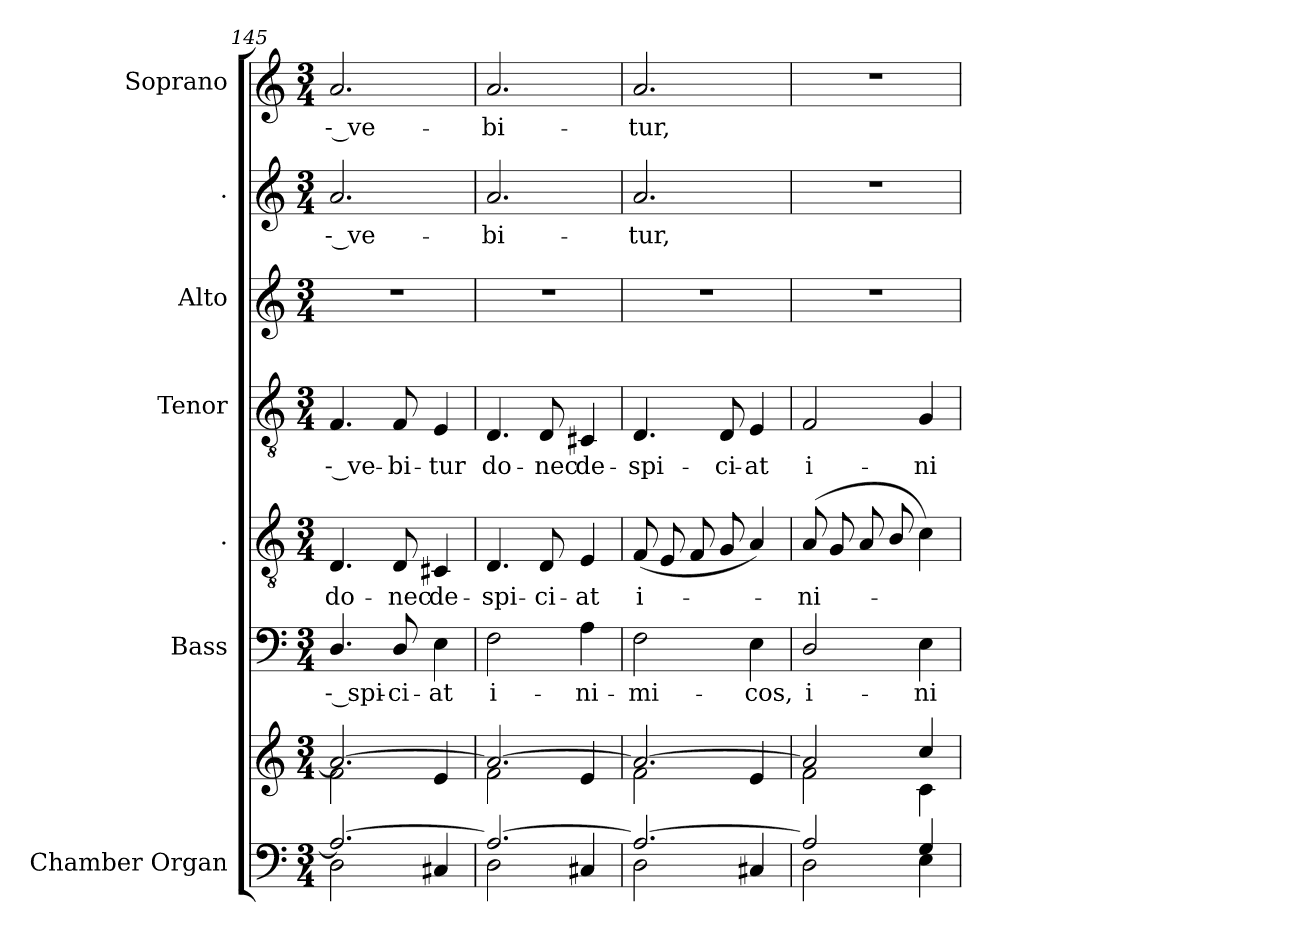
**kern	**kern	**kern	**text	**kern	**text	**kern	**text	**kern	**kern	**text	**kern	**text
*part7	*part7	*part6	*part6	*part5	*part5	*part4	*part4	*part3	*part2	*part2	*part1	*part1
*staff8	*staff7	*staff6	*staff6	*staff5	*staff5	*staff4	*staff4	*staff3	*staff2	*staff2	*staff1	*staff1
*I"Chamber  Organ	*	*I"Bass	*	*I".	*	*I"Tenor	*	*I"Alto	*I".	*	*I"Soprano	*
*I'Org.	*	*I'B.	*	*	*	*I'T.	*	*I'A.	*	*	*I'S.	*
!!LO:LB:g=z
*clefF4	*clefG2	*clefF4	*	*clefGv2	*	*clefGv2	*	*clefG2	*clefG2	*	*clefG2	*
*	*	*	*	*ITrd7c12	*	*ITrd7c12	*	*	*	*	*	*
*k[]	*k[]	*k[]	*	*k[]	*	*k[]	*	*k[]	*k[]	*	*k[]	*
*C:	*C:	*C:	*	*C:	*	*C:	*	*C:	*C:	*	*C:	*
*M3/4	*M3/4	*M3/4	*	*M3/4	*	*M3/4	*	*M3/4	*M3/4	*	*M3/4	*
=145	=145	=145	=145	=145	=145	=145	=145	=145	=145	=145	=145	=145
*^	*^	*	*	*	*	*	*	*	*	*	*	*
!	!	!	!	!	!LO:LY:b:color=#000000	!	!	!	!	!	!	!	!	!
!	!	!	!	!	!	!	!LO:LY:b:color=#000000	!	!	!	!	!	!	!
!	!	!	!	!	!	!	!	!	!LO:LY:b:color=#000000	!LO:N:vis=1	!	!	!	!
!	!	!	!	!	!	!	!	!	!	!	!	!LO:LY:b:color=#000000	!	!
!	!	!	!	!	!	!	!	!	!	!	!	!	!	!LO:LY:b:color=#000000
2.Ai/_	2Di\	2.ai/_	2fi\	4.Di/	-- spi-	4.DDi/	do-	4.FFi/	-- ve-	2.r	2.ai/	-- ve-	2.ai/	-- ve-
!	!	!	!	!	!LO:LY:b:color=#000000	!	!	!	!	!	!	!	!	!
!	!	!	!	!	!	!	!LO:LY:b:color=#000000	!	!	!	!	!	!	!
!	!	!	!	!	!	!	!	!	!LO:LY:b:color=#000000	!	!	!	!	!
.	.	.	.	8Di/	-ci-	8DDi/	-nec	8FFi/	-bi-	.	.	.	.	.
!	!	!	!	!	!LO:LY:b:color=#000000	!	!	!	!	!	!	!	!	!
!	!	!	!	!	!	!	!LO:LY:b:color=#000000	!	!	!	!	!	!	!
!	!	!	!	!	!	!	!	!	!LO:LY:b:color=#000000	!	!	!	!	!
.	4C#Xi/	.	4ei/	4Ei\	-at	4CC#Xi/	de-	4EEi/	-tur	.	.	.	.	.
=146	=146	=146	=146	=146	=146	=146	=146	=146	=146	=146	=146	=146	=146	=146
!	!	!	!	!	!LO:LY:b:color=#000000	!	!	!	!	!	!	!	!	!
!	!	!	!	!	!	!	!LO:LY:b:color=#000000	!	!	!	!	!	!	!
!	!	!	!	!	!	!	!	!	!LO:LY:b:color=#000000	!LO:N:vis=1	!	!	!	!
!	!	!	!	!	!	!	!	!	!	!	!	!LO:LY:b:color=#000000	!	!
!	!	!	!	!	!	!	!	!	!	!	!	!	!	!LO:LY:b:color=#000000
2.Ai/_	2Di\	2.ai/_	2fi\	2Fi\	i-	4.DDi/	-spi-	4.DDi/	do-	2.r	2.ai/	-bi-	2.ai/	-bi-
!	!	!	!	!	!	!	!LO:LY:b:color=#000000	!	!	!	!	!	!	!
!	!	!	!	!	!	!	!	!	!LO:LY:b:color=#000000	!	!	!	!	!
.	.	.	.	.	.	8DDi/	-ci-	8DDi/	-nec	.	.	.	.	.
!	!	!	!	!	!LO:LY:b:color=#000000	!	!	!	!	!	!	!	!	!
!	!	!	!	!	!	!	!LO:LY:b:color=#000000	!	!	!	!	!	!	!
!	!	!	!	!	!	!	!	!	!LO:LY:b:color=#000000	!	!	!	!	!
.	4C#Xi/	.	4ei/	4Ai\	-ni-	4EEi/	-at	4CC#Xi/	de-	.	.	.	.	.
=147	=147	=147	=147	=147	=147	=147	=147	=147	=147	=147	=147	=147	=147	=147
!	!	!	!	!	!LO:LY:b:color=#000000	!	!	!	!	!	!	!	!	!
!	!	!	!	!	!	!	!LO:LY:b:color=#000000	!	!	!	!	!	!	!
!	!	!	!	!	!	!	!	!	!LO:LY:b:color=#000000	!LO:N:vis=1	!	!	!	!
!	!	!	!	!	!	!	!	!	!	!	!	!LO:LY:b:color=#000000	!	!
!	!	!	!	!	!	!	!	!	!	!	!	!	!	!LO:LY:b:color=#000000
2.Ai/_	2Di\	2.ai/_	2fi\	2Fi\	-mi-	(8FFi/	i-	4.DDi/	-spi-	2.r	2.ai/	-tur,	2.ai/	-tur,
.	.	.	.	.	.	8EEi/	.	.	.	.	.	.	.	.
.	.	.	.	.	.	8FFi/	.	.	.	.	.	.	.	.
!	!	!	!	!	!	!	!	!	!LO:LY:b:color=#000000	!	!	!	!	!
.	.	.	.	.	.	8GGi/	.	8DDi/	-ci-	.	.	.	.	.
!	!	!	!	!	!LO:LY:b:color=#000000	!	!	!	!	!	!	!	!	!
!	!	!	!	!	!	!	!	!	!LO:LY:b:color=#000000	!	!	!	!	!
.	4C#Xi/	.	4ei/	4Ei\	-cos,	4AAi/)	.	4EEi/	-at	.	.	.	.	.
=148	=148	=148	=148	=148	=148	=148	=148	=148	=148	=148	=148	=148	=148	=148
!	!	!	!	!	!LO:LY:b:color=#000000	!	!	!	!	!	!	!	!	!
!	!	!	!	!	!	!	!LO:LY:b:color=#000000	!	!	!	!	!	!	!
!	!	!	!	!	!	!	!	!	!LO:LY:b:color=#000000	!LO:N:vis=1	!LO:N:vis=1	!	!LO:N:vis=1	!
2Ai/]	2Di\	2ai/]	2fi\	2Di/	i-	(8AAi/	-ni-	2FFi/	i-	2.r	2.r	.	2.r	.
.	.	.	.	.	.	8GGi/	.	.	.	.	.	.	.	.
.	.	.	.	.	.	8AAi/	.	.	.	.	.	.	.	.
.	.	.	.	.	.	8BBi/	.	.	.	.	.	.	.	.
!	!	!	!	!	!LO:LY:b:color=#000000	!	!	!	!	!	!	!	!	!
!	!	!	!	!	!	!	!	!	!LO:LY:b:color=#000000	!	!	!	!	!
4Gi/	4Ei\	4cci/	4ci\	4Ei\	-ni-	4Ci\)	.	4GGi/	-ni-	.	.	.	.	.
*v	*v	*	*	*	*	*	*	*	*	*	*	*	*	*
*	*v	*v	*	*	*	*	*	*	*	*	*	*	*
=	=	=	=	=	=	=	=	=	=	=	=	=
*-	*-	*-	*-	*-	*-	*-	*-	*-	*-	*-	*-	*-
